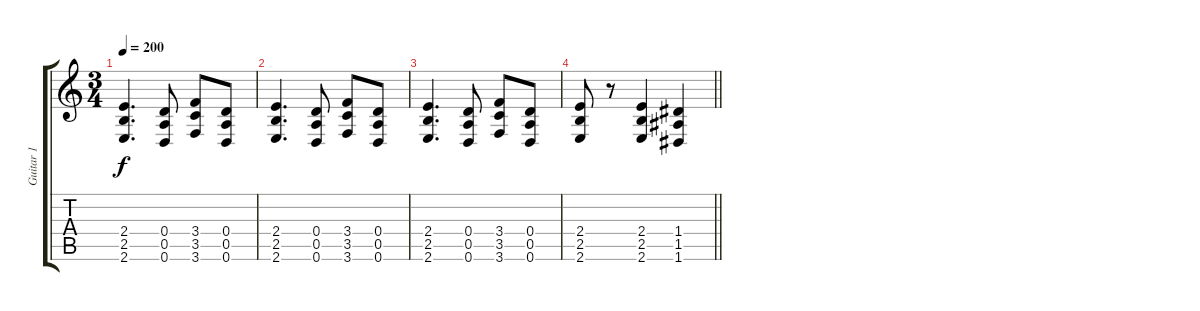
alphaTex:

\track ("Guitar 1" "Guitar 1") {instrument overdrivenguitar}
\staff {score tabs}
\tuning (E4 B3 G3 D3 A2 D2) {hide}
\ts (3 4)
\tempo 200
\clef g2
\ks c
(2.4 2.5 2.6).4{d dy f} (0.4 0.5 0.6).8 (3.4 3.5 3.6).8 (0.4 0.5 0.6).8 |
(2.4 2.5 2.6).4{d} (0.4 0.5 0.6).8 (3.4 3.5 3.6).8 (0.4 0.5 0.6).8 |
(2.4 2.5 2.6).4{d} (0.4 0.5 0.6).8 (3.4 3.5 3.6).8 (0.4 0.5 0.6).8 |
\barLineRight lightlight
(2.4 2.5 2.6).8 r.8 (2.4 2.5 2.6).4 (1.4 1.5 1.6).4
